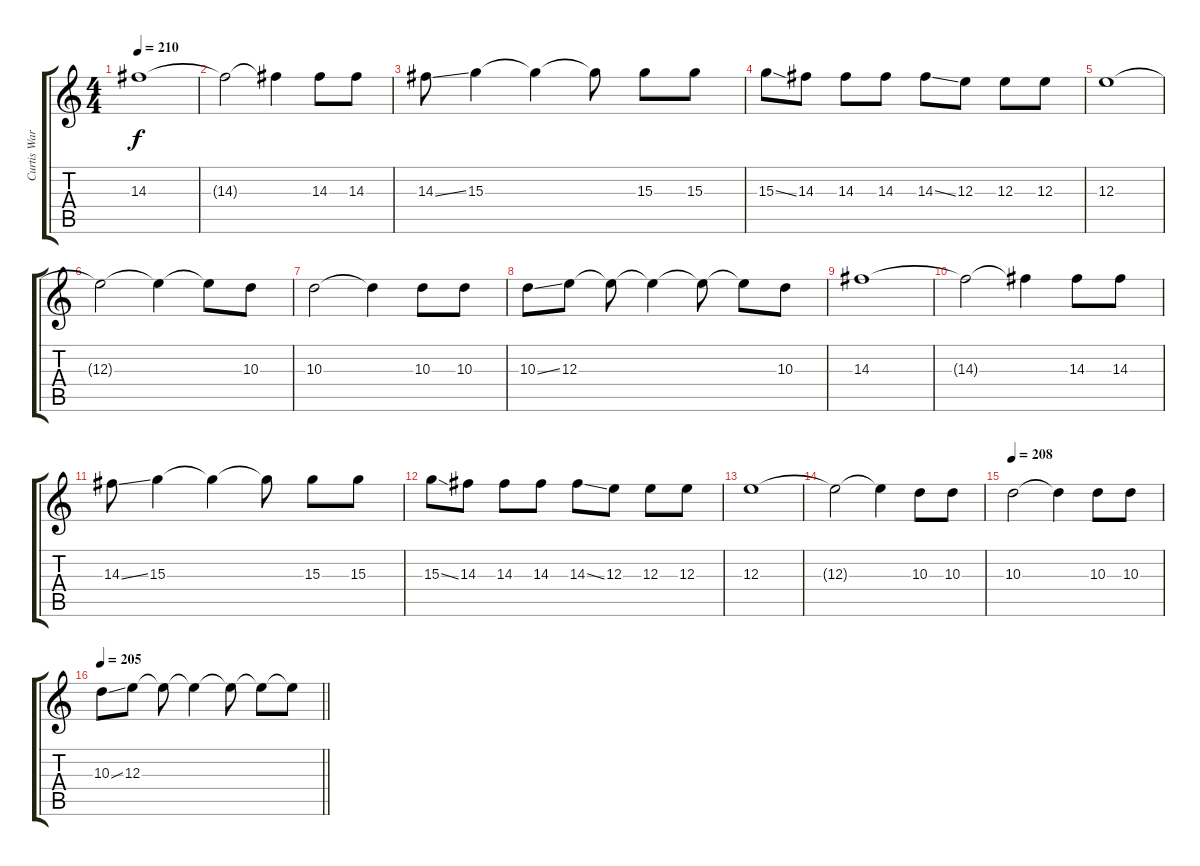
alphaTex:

\track ("Curtis Ward" "Curtis War") {instrument distortionguitar}
\staff {score tabs}
\tuning (Db4 Ab3 E3 B2 Gb2 B1) {hide}
\ts (4 4)
\tempo 210
\clef g2
\ks c
14.3.1{dy f} |
14.3{t}.2 14.3{t}.4 14.3.8 14.3.8 |
14.3{ss}.8 15.3.4 15.3{t}.4 15.3{t}.8 15.3.8 15.3.8 |
15.3{ss}.8 14.3.8 14.3.8 14.3.8 14.3{ss}.8 12.3.8 12.3.8 12.3.8 |
12.3.1 |
12.3{t}.2 12.3{t}.4 12.3{t}.8 10.3.8 |
10.3.2 10.3{t}.4 10.3.8 10.3.8 |
10.3{ss}.8 12.3.8 12.3{t}.8 12.3{t}.4 12.3{t}.8 12.3{t}.8 10.3.8 |
14.3.1 |
14.3{t}.2 14.3{t}.4 14.3.8 14.3.8 |
14.3{ss}.8 15.3.4 15.3{t}.4 15.3{t}.8 15.3.8 15.3.8 |
15.3{ss}.8 14.3.8 14.3.8 14.3.8 14.3{ss}.8 12.3.8 12.3.8 12.3.8 |
12.3.1 |
12.3{t}.2 12.3{t}.4 10.3.8 10.3.8 |
\tempo 208
10.3.2 10.3{t}.4 10.3.8 10.3.8 |
\tempo 205
\barLineRight lightlight
10.3{ss}.8 12.3.8 12.3{t}.8 12.3{t}.4 12.3{t}.8 12.3{t}.8 12.3{t}.8
